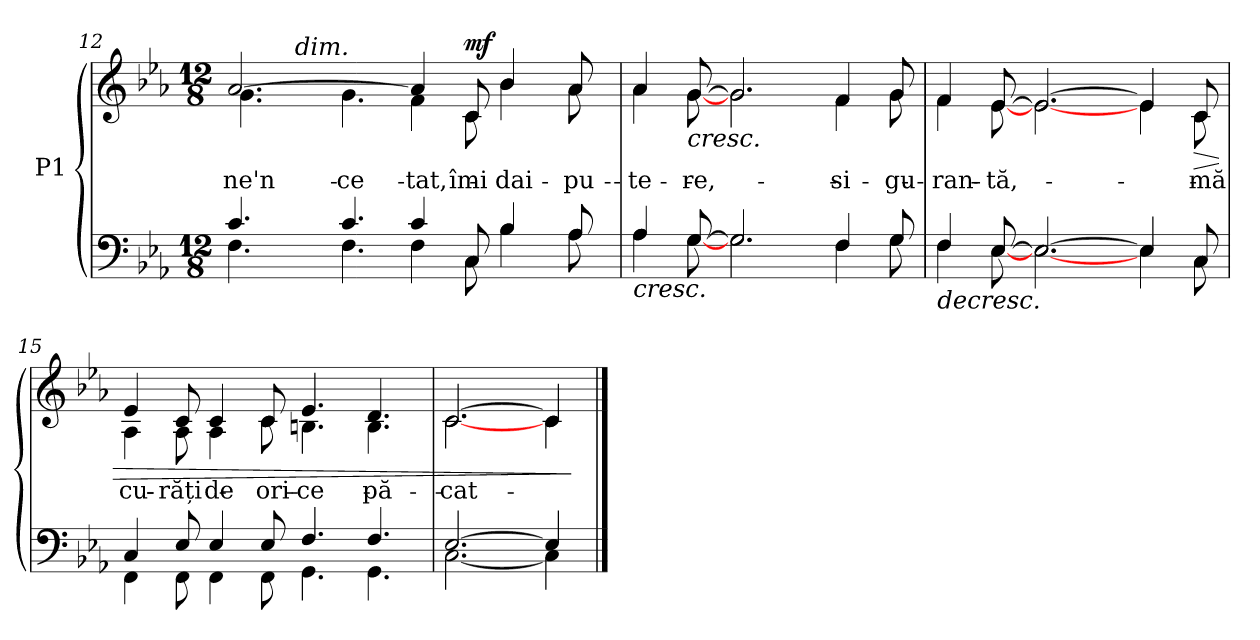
**kern	**kern	**text	**dynam
*part1	*part1	*part1	*part1
*staff2	*staff1	*staff1	*staff1/2
*I"P1	*	*	*
!!LO:LB:g=z
*clefF4	*clefG2	*	*
*k[b-e-a-]	*k[b-e-a-]	*	*
*c:	*c:	*	*
*M12/8	*M12/8	*	*
=12	=12	=12	=12
*^	*	*	*
!	!	!	!LO:LY:a:color=#000000	!
*	*	*^	*	*
!	!	!	!	!LO:LY:b:color=#000000	!
*	*	*	*^	*	*
4.ci/	4.Fi\	[>2.a-i/	4.gi\	8ryy	ne'n-	.
.	.	.	.	32ryy	.	.
.	.	.	.	64ryy	.	.
.	.	.	.	256..ryy	.	.
!	!	!	!	!LO:TX:a:i:t=dim.	!	!
.	.	.	.	1ryy	.	.
!	!	!	!	!	!LO:LY:b:color=#000000	!
4.ci/	4.Fi\	.	4.gi\	.	-ce-	.
!	!	!	!	!	!LO:LY:b:color=#000000	!
4ci/	4Fi\	4a-i/]	4fi\	.	-tat,	.
!	!	!	!	!	!LO:LY:b:color=#000000	!
8Ci/	8Ci\	8ci/	8ci\	.	îmi	mf
!	!	!	!	!	!LO:LY:b:color=#000000	!
4B-i/	4B-i\	4b-i/	4b-i\	.	dai	.
.	.	.	.	4ryy	.	.
!	!	!	!	!	!LO:LY:b:color=#000000	!
8A-i/	8A-i\	8a-i/	8a-i\	.	pu-	.
.	.	.	.	16ryy	.	.
.	.	.	.	128ryy	.	.
.	.	.	.	1024ryy	.	.
=13	=13	=13	=13	=13	=13	=13
!	!	!	!	!	!	!LO:HP:b=2
*	*	*	*v	*v	*	*
*	*	*	*^	*	*
!	!	!	!	!	!LO:LY:b:color=#000000	!
*	*	*	*v	*v	*	*
4A-i/	4A-i\	4a-i/	4a-i\	-te-	<
!	!	!	!	!LO:LY:b:color=#000000	!LO:HP:b
[>8Gi/	[<8Gi\	[>8gi/	[<8gi\	-re,	<
2.Gi/]	2.Gi\	2.gi/]	2.gi\	.	.
!	!	!	!	!LO:LY:b:color=#000000	!
4Fi/	4Fi\	4fi/	4fi\	si-	.
!	!	!	!	!LO:LY:b:color=#000000	!
8Gi/	8Gi\	8gi/	8gi\	-gu-	.
=14	=14	=14	=14	=14	=14
!	!	!	!	!	!LO:HP:b=2
!	!	!	!	!LO:LY:b:color=#000000	!
4Fi/	4Fi\	4fi/	4fi\	-ran-	>
!	!	!	!	!LO:LY:b:color=#000000	!
[>8E-i/	[<8E-i\	[>8e-i/	[<8e-i\	-tă,	.
2.E-i/_<	[<2.E-i\	2.e-i/_<	[<2.e-i\	.	[
4E-i/]	4E-i\	4e-i/]	4e-i\	.	.
!	!	!	!	!LO:LY:b:color=#000000	!LO:HP:b
8Ci/	8Ci\	8ci/	8ci\	mă	>
*v	*v	*	*	*	*
*	*v	*v	*	*
.	.	.	[
=15	=15	=15	=15
*^	*^	*	*
!	!	!	!	!LO:LY:b:color=#000000	!
4Ci/	4FFi\	4e-i/	4A-i\	cu-	.
!	!	!	!	!LO:LY:b:color=#000000	!
8E-i/	8FFi\	8ci/	8A-i\	-răți	.
!	!	!	!	!LO:LY:b:color=#000000	!
4E-i/	4FFi\	4ci/	4A-i\	de	.
!	!	!	!	!LO:LY:b:color=#000000	!
8E-i/	8FFi\	8ci/	8ci\	ori-	.
!	!	!	!	!LO:LY:b:color=#000000	!
4.Fi/	4.GGi\	4.e-i/	4.Bni\	-ce	.
!	!	!	!	!LO:LY:b:color=#000000	!
4.Fi/	4.GGi\	4.di/	4.Bi\	pă-	.
=	=	=	=	=	=
!	!	!	!	!LO:LY:b:color=#000000	!
[>2.E-i/	[<2.Ci\	[>2.ci/	[<2.ci\	-cat	.
4E-i/]	4Ci\]	4ci/]	4ci\	.	.
*v	*v	*	*	*	*
*	*v	*v	*	*
.	.	.	] ]
==	==	==	==
*-	*-	*-	*-
